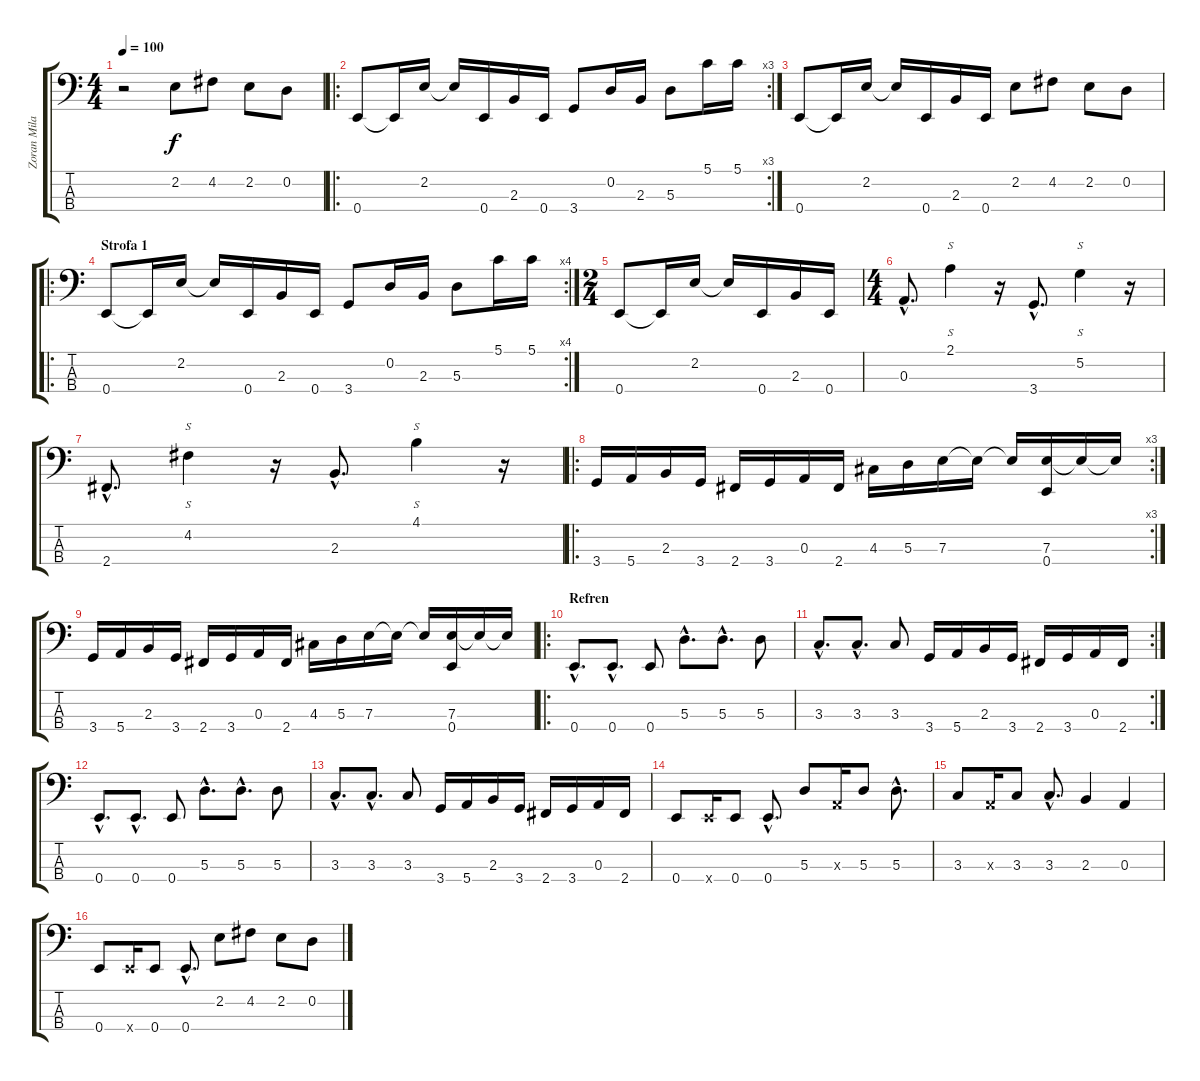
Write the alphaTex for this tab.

\track ("Zoran Milanovic" "Zoran Mila") {instrument electricbasspick}
\staff {score tabs}
\tuning (G2 D2 A1 E1) {hide}
\ts (4 4)
\tempo 100
\clef f4
\ks c
r.2{dy f instrument electricbasspick} 2.2.8 4.2.8 2.2.8 0.2.8 |
\ro
\rc 3
0.4.8 0.4{t}.16 2.2.16 2.2{t}.16 0.4.16 2.3.16 0.4.16 3.4.8 0.2.16 2.3.16 5.3.8 5.1.16 5.1.16 |
0.4.8 0.4{t}.16 2.2.16 2.2{t}.16 0.4.16 2.3.16 0.4.16 2.2.8 4.2.8 2.2.8 0.2.8 |
\ro
\rc 4
\section ("" "Strofa 1")
0.4.8 0.4{t}.16 2.2.16 2.2{t}.16 0.4.16 2.3.16 0.4.16 3.4.8 0.2.16 2.3.16 5.3.8 5.1.16 5.1.16 |
\ts (2 4)
0.4.8 0.4{t}.16 2.2.16 2.2{t}.16 0.4.16 2.3.16 0.4.16 |
\ts (4 4)
0.3{hac}.8{d} 2.1.4{s} r.16 3.4{hac}.8{d} 5.2.4{s} r.16 |
2.4{hac}.8{d} 4.2.4{s} r.16 2.3{hac}.8{d} 4.1.4{s} r.16 |
\ro
\rc 3
3.4.16 5.4.16 2.3.16 3.4.16 2.4.16 3.4.16 0.3.16 2.4.16 4.3.16 5.3.16 7.3.16 7.3{t}.16 7.3{t}.16 (7.3 0.4).16 7.3{t}.16 7.3{t}.16 |
3.4.16 5.4.16 2.3.16 3.4.16 2.4.16 3.4.16 0.3.16 2.4.16 4.3.16 5.3.16 7.3.16 7.3{t}.16 7.3{t}.16 (7.3 0.4).16 7.3{t}.16 7.3{t}.16 |
\ro
\section ("" "Refren")
0.4{hac}.8{d} 0.4{hac}.8{d} 0.4.8 5.3{hac}.8{d} 5.3{hac}.8{d} 5.3.8 |
\rc 2
3.3{hac}.8{d} 3.3{hac}.8{d} 3.3.8 3.4.16 5.4.16 2.3.16 3.4.16 2.4.16 3.4.16 0.3.16 2.4.16 |
0.4{hac}.8{d} 0.4{hac}.8{d} 0.4.8 5.3{hac}.8{d} 5.3{hac}.8{d} 5.3.8 |
3.3{hac}.8{d} 3.3{hac}.8{d} 3.3.8 3.4.16 5.4.16 2.3.16 3.4.16 2.4.16 3.4.16 0.3.16 2.4.16 |
0.4.8 0.4{x}.16 0.4.8 0.4{hac}.8{d} 5.3.8 0.3{x}.16 5.3.8 5.3{hac}.8{d} |
3.3.8 0.3{x}.16 3.3.8 3.3{hac}.8{d} 2.3.4 0.3.4 |
0.4.8 0.4{x}.16 0.4.8 0.4{hac}.8{d} 2.2.8 4.2.8 2.2.8 0.2.8
